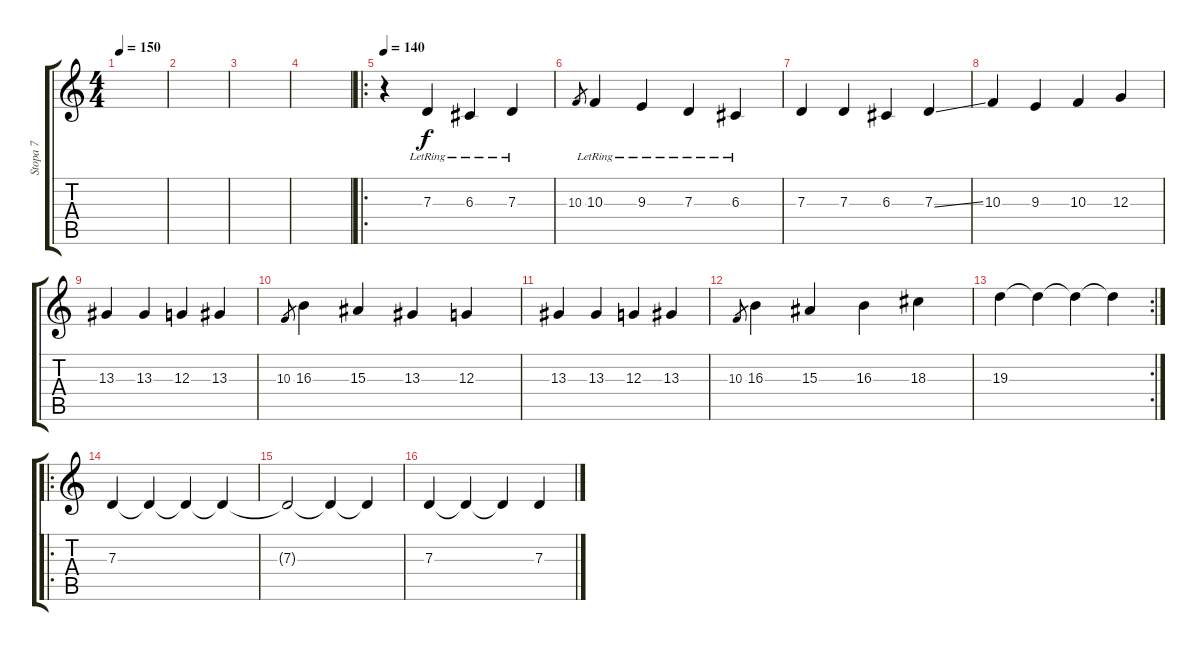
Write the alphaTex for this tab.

\track ("Stopa 7" "Stopa 7") {instrument stringensemble1}
\staff {score tabs}
\tuning (E4 B3 G3 D3 A2 E2) {hide}
\ts (4 4)
\tempo 150
\clef g2
\ks c
|
|
|
|
\ro
\tempo 145
\tempo 140
r.4{volume 16} 7.3{lr}.4 6.3{lr}.4 7.3{lr}.4 |
10.3.8{gr} 10.3{lr}.4 9.3{lr}.4 7.3{lr}.4 6.3{lr}.4 |
7.3.4 7.3.4 6.3.4 7.3{ss}.4 |
10.3.4 9.3.4 10.3.4 12.3.4 |
13.3.4 13.3.4 12.3.4 13.3.4 |
10.3.8{gr} 16.3.4 15.3.4 13.3.4 12.3.4 |
13.3.4 13.3.4 12.3.4 13.3.4 |
10.3.8{gr} 16.3.4 15.3.4 16.3.4 18.3.4 |
\rc 2
19.3.4 19.3{t}.4 19.3{t}.4 19.3{t}.4 |
\ro
7.3.4 7.3{t}.4 7.3{t}.4 7.3{t}.4 |
7.3{t}.2 7.3{t}.4 7.3{t}.4 |
7.3.4 7.3{t}.4 7.3{t}.4 7.3.4
